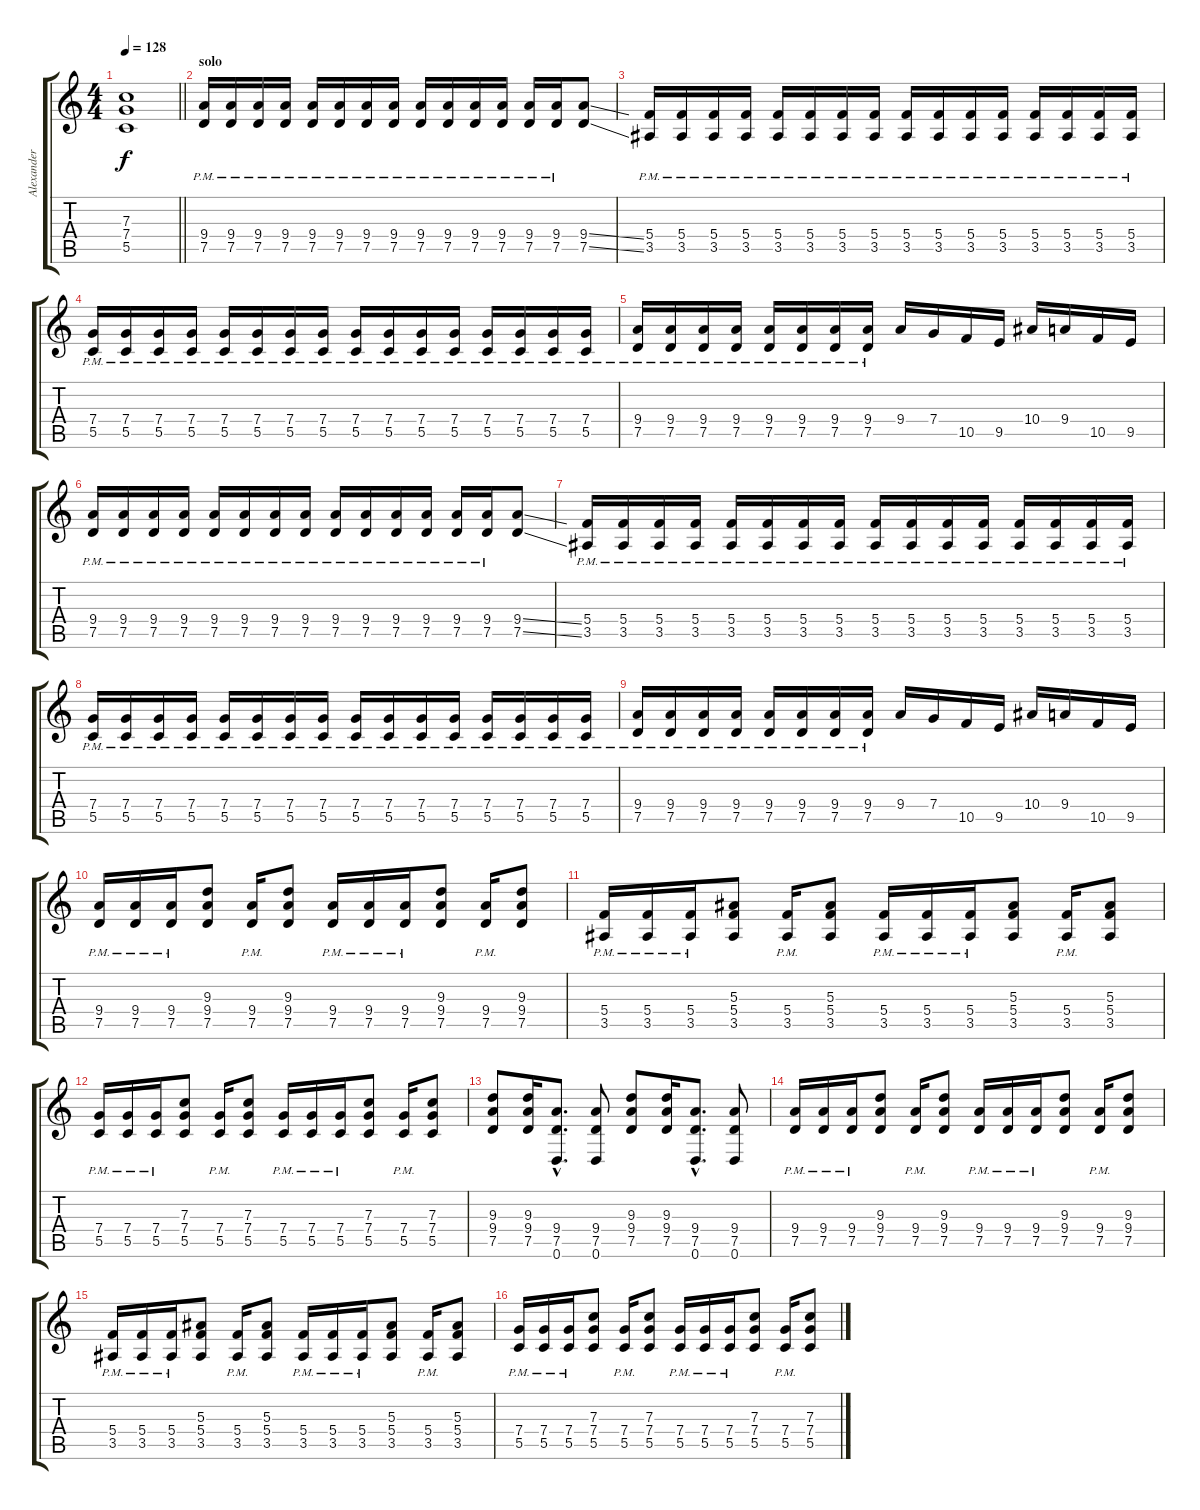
\track ("Alexander rhythm" "Alexander ") {instrument overdrivenguitar}
\staff {score tabs}
\tuning (D4 A3 F3 C3 G2 D2) {hide}
\ts (4 4)
\tempo 128
\clef g2
\barLineRight lightlight
\ks c
(7.3 7.4 5.5).1{dy f instrument overdrivenguitar} |
\section ("" "solo")
(9.4{pm} 7.5{pm}).16 (9.4{pm} 7.5{pm}).16 (9.4{pm} 7.5{pm}).16 (9.4{pm} 7.5{pm}).16 (9.4{pm} 7.5{pm}).16 (9.4{pm} 7.5{pm}).16 (9.4{pm} 7.5{pm}).16 (9.4{pm} 7.5{pm}).16 (9.4{pm} 7.5{pm}).16 (9.4{pm} 7.5{pm}).16 (9.4{pm} 7.5{pm}).16 (9.4{pm} 7.5{pm}).16 (9.4{pm} 7.5{pm}).16 (9.4{pm} 7.5{pm}).16 (9.4{ss} 7.5{ss}).8 |
(5.4{pm} 3.5{pm}).16 (5.4{pm} 3.5{pm}).16 (5.4{pm} 3.5{pm}).16 (5.4{pm} 3.5{pm}).16 (5.4{pm} 3.5{pm}).16 (5.4{pm} 3.5{pm}).16 (5.4{pm} 3.5{pm}).16 (5.4{pm} 3.5{pm}).16 (5.4{pm} 3.5{pm}).16 (5.4{pm} 3.5{pm}).16 (5.4{pm} 3.5{pm}).16 (5.4{pm} 3.5{pm}).16 (5.4{pm} 3.5{pm}).16 (5.4{pm} 3.5{pm}).16 (5.4{pm} 3.5{pm}).16 (5.4{pm} 3.5{pm}).16 |
(7.4{pm} 5.5{pm}).16 (7.4{pm} 5.5{pm}).16 (7.4{pm} 5.5{pm}).16 (7.4{pm} 5.5{pm}).16 (7.4{pm} 5.5{pm}).16 (7.4{pm} 5.5{pm}).16 (7.4{pm} 5.5{pm}).16 (7.4{pm} 5.5{pm}).16 (7.4{pm} 5.5{pm}).16 (7.4{pm} 5.5{pm}).16 (7.4{pm} 5.5{pm}).16 (7.4{pm} 5.5{pm}).16 (7.4{pm} 5.5{pm}).16 (7.4{pm} 5.5{pm}).16 (7.4{pm} 5.5{pm}).16 (7.4{pm} 5.5{pm}).16 |
(9.4{pm} 7.5{pm}).16 (9.4{pm} 7.5{pm}).16 (9.4{pm} 7.5{pm}).16 (9.4{pm} 7.5{pm}).16 (9.4{pm} 7.5{pm}).16 (9.4{pm} 7.5{pm}).16 (9.4{pm} 7.5{pm}).16 (9.4{pm} 7.5{pm}).16 9.4.16 7.4.16 10.5.16 9.5.16 10.4.16 9.4.16 10.5.16 9.5.16 |
(9.4{pm} 7.5{pm}).16 (9.4{pm} 7.5{pm}).16 (9.4{pm} 7.5{pm}).16 (9.4{pm} 7.5{pm}).16 (9.4{pm} 7.5{pm}).16 (9.4{pm} 7.5{pm}).16 (9.4{pm} 7.5{pm}).16 (9.4{pm} 7.5{pm}).16 (9.4{pm} 7.5{pm}).16 (9.4{pm} 7.5{pm}).16 (9.4{pm} 7.5{pm}).16 (9.4{pm} 7.5{pm}).16 (9.4{pm} 7.5{pm}).16 (9.4{pm} 7.5{pm}).16 (9.4{ss} 7.5{ss}).8 |
(5.4{pm} 3.5{pm}).16 (5.4{pm} 3.5{pm}).16 (5.4{pm} 3.5{pm}).16 (5.4{pm} 3.5{pm}).16 (5.4{pm} 3.5{pm}).16 (5.4{pm} 3.5{pm}).16 (5.4{pm} 3.5{pm}).16 (5.4{pm} 3.5{pm}).16 (5.4{pm} 3.5{pm}).16 (5.4{pm} 3.5{pm}).16 (5.4{pm} 3.5{pm}).16 (5.4{pm} 3.5{pm}).16 (5.4{pm} 3.5{pm}).16 (5.4{pm} 3.5{pm}).16 (5.4{pm} 3.5{pm}).16 (5.4{pm} 3.5{pm}).16 |
(7.4{pm} 5.5{pm}).16 (7.4{pm} 5.5{pm}).16 (7.4{pm} 5.5{pm}).16 (7.4{pm} 5.5{pm}).16 (7.4{pm} 5.5{pm}).16 (7.4{pm} 5.5{pm}).16 (7.4{pm} 5.5{pm}).16 (7.4{pm} 5.5{pm}).16 (7.4{pm} 5.5{pm}).16 (7.4{pm} 5.5{pm}).16 (7.4{pm} 5.5{pm}).16 (7.4{pm} 5.5{pm}).16 (7.4{pm} 5.5{pm}).16 (7.4{pm} 5.5{pm}).16 (7.4{pm} 5.5{pm}).16 (7.4{pm} 5.5{pm}).16 |
(9.4{pm} 7.5{pm}).16 (9.4{pm} 7.5{pm}).16 (9.4{pm} 7.5{pm}).16 (9.4{pm} 7.5{pm}).16 (9.4{pm} 7.5{pm}).16 (9.4{pm} 7.5{pm}).16 (9.4{pm} 7.5{pm}).16 (9.4{pm} 7.5{pm}).16 9.4.16 7.4.16 10.5.16 9.5.16 10.4.16 9.4.16 10.5.16 9.5.16 |
(9.4{pm} 7.5{pm}).16 (9.4{pm} 7.5{pm}).16 (9.4{pm} 7.5{pm}).16 (9.3 9.4 7.5).8 (9.4{pm} 7.5{pm}).16 (9.3 9.4 7.5).8 (9.4{pm} 7.5{pm}).16 (9.4{pm} 7.5{pm}).16 (9.4{pm} 7.5{pm}).16 (9.3 9.4 7.5).8 (9.4{pm} 7.5{pm}).16 (9.3 9.4 7.5).8 |
(5.4{pm} 3.5{pm}).16 (5.4{pm} 3.5{pm}).16 (5.4{pm} 3.5{pm}).16 (5.3 5.4 3.5).8 (5.4{pm} 3.5{pm}).16 (5.3 5.4 3.5).8 (5.4{pm} 3.5{pm}).16 (5.4{pm} 3.5{pm}).16 (5.4{pm} 3.5{pm}).16 (5.3 5.4 3.5).8 (5.4{pm} 3.5{pm}).16 (5.3 5.4 3.5).8 |
(7.4{pm} 5.5{pm}).16 (7.4{pm} 5.5{pm}).16 (7.4{pm} 5.5{pm}).16 (7.3 7.4 5.5).8 (7.4{pm} 5.5{pm}).16 (7.3 7.4 5.5).8 (7.4{pm} 5.5{pm}).16 (7.4{pm} 5.5{pm}).16 (7.4{pm} 5.5{pm}).16 (7.3 7.4 5.5).8 (7.4{pm} 5.5{pm}).16 (7.3 7.4 5.5).8 |
(9.3 9.4 7.5).8 (9.3 9.4 7.5).16 (9.4{hac} 7.5{hac} 0.6{hac}).8{d} (9.4 7.5 0.6).8 (9.3 9.4 7.5).8 (9.3 9.4 7.5).16 (9.4{hac} 7.5{hac} 0.6{hac}).8{d} (9.4 7.5 0.6).8 |
(9.4{pm} 7.5{pm}).16 (9.4{pm} 7.5{pm}).16 (9.4{pm} 7.5{pm}).16 (9.3 9.4 7.5).8 (9.4{pm} 7.5{pm}).16 (9.3 9.4 7.5).8 (9.4{pm} 7.5{pm}).16 (9.4{pm} 7.5{pm}).16 (9.4{pm} 7.5{pm}).16 (9.3 9.4 7.5).8 (9.4{pm} 7.5{pm}).16 (9.3 9.4 7.5).8 |
(5.4{pm} 3.5{pm}).16 (5.4{pm} 3.5{pm}).16 (5.4{pm} 3.5{pm}).16 (5.3 5.4 3.5).8 (5.4{pm} 3.5{pm}).16 (5.3 5.4 3.5).8 (5.4{pm} 3.5{pm}).16 (5.4{pm} 3.5{pm}).16 (5.4{pm} 3.5{pm}).16 (5.3 5.4 3.5).8 (5.4{pm} 3.5{pm}).16 (5.3 5.4 3.5).8 |
(7.4{pm} 5.5{pm}).16 (7.4{pm} 5.5{pm}).16 (7.4{pm} 5.5{pm}).16 (7.3 7.4 5.5).8 (7.4{pm} 5.5{pm}).16 (7.3 7.4 5.5).8 (7.4{pm} 5.5{pm}).16 (7.4{pm} 5.5{pm}).16 (7.4{pm} 5.5{pm}).16 (7.3 7.4 5.5).8 (7.4{pm} 5.5{pm}).16 (7.3 7.4 5.5).8
